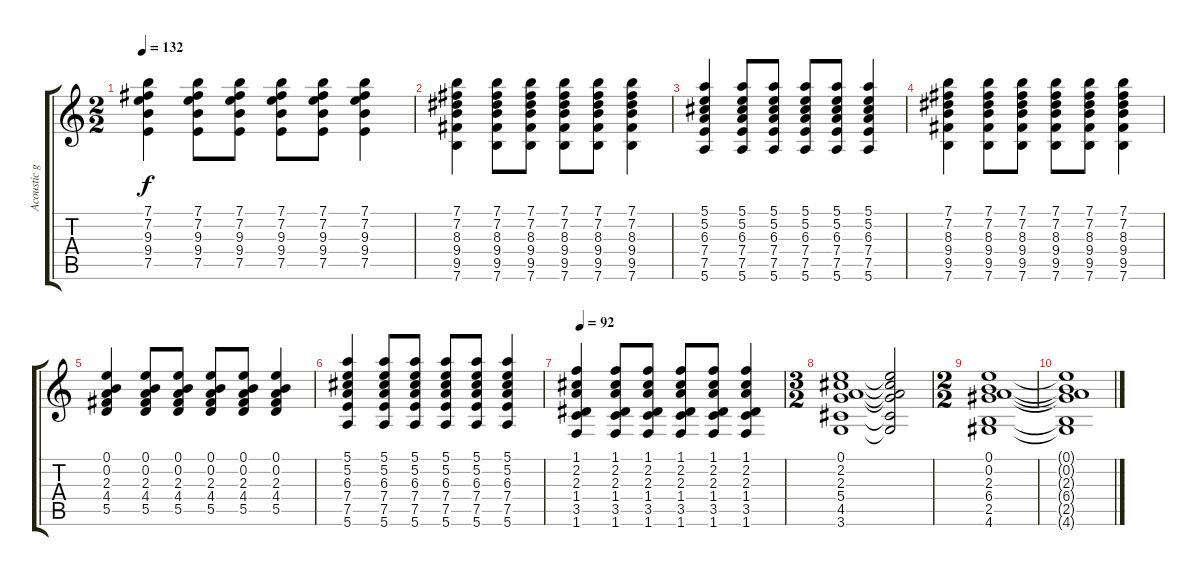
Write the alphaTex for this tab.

\track ("Acoustic guitar/bangs" "Acoustic g") {instrument acousticguitarsteel}
\staff {score tabs}
\tuning (E4 B3 G3 D3 A2 E2) {hide}
\ts (2 2)
\tempo 132
\clef g2
\ks c
(7.1 7.2 9.3 9.4 7.5).4{dy f} (7.1 7.2 9.3 9.4 7.5).8 (7.1 7.2 9.3 9.4 7.5).8 (7.1 7.2 9.3 9.4 7.5).8 (7.1 7.2 9.3 9.4 7.5).8 (7.1 7.2 9.3 9.4 7.5).4 |
(7.1 7.2 8.3 9.4 9.5 7.6).4 (7.1 7.2 8.3 9.4 9.5 7.6).8 (7.1 7.2 8.3 9.4 9.5 7.6).8 (7.1 7.2 8.3 9.4 9.5 7.6).8 (7.1 7.2 8.3 9.4 9.5 7.6).8 (7.1 7.2 8.3 9.4 9.5 7.6).4 |
(5.1 5.2 6.3 7.4 7.5 5.6).4 (5.1 5.2 6.3 7.4 7.5 5.6).8 (5.1 5.2 6.3 7.4 7.5 5.6).8 (5.1 5.2 6.3 7.4 7.5 5.6).8 (5.1 5.2 6.3 7.4 7.5 5.6).8 (5.1 5.2 6.3 7.4 7.5 5.6).4 |
(7.1 7.2 8.3 9.4 9.5 7.6).4 (7.1 7.2 8.3 9.4 9.5 7.6).8 (7.1 7.2 8.3 9.4 9.5 7.6).8 (7.1 7.2 8.3 9.4 9.5 7.6).8 (7.1 7.2 8.3 9.4 9.5 7.6).8 (7.1 7.2 8.3 9.4 9.5 7.6).4 |
(0.1 0.2 2.3 4.4 5.5).4 (0.1 0.2 2.3 4.4 5.5).8 (0.1 0.2 2.3 4.4 5.5).8 (0.1 0.2 2.3 4.4 5.5).8 (0.1 0.2 2.3 4.4 5.5).8 (0.1 0.2 2.3 4.4 5.5).4 |
(5.1 5.2 6.3 7.4 7.5 5.6).4 (5.1 5.2 6.3 7.4 7.5 5.6).8 (5.1 5.2 6.3 7.4 7.5 5.6).8 (5.1 5.2 6.3 7.4 7.5 5.6).8 (5.1 5.2 6.3 7.4 7.5 5.6).8 (5.1 5.2 6.3 7.4 7.5 5.6).4 |
\tempo 92
(1.1 2.2 2.3 1.4 3.5 1.6).4 (1.1 2.2 2.3 1.4 3.5 1.6).8 (1.1 2.2 2.3 1.4 3.5 1.6).8 (1.1 2.2 2.3 1.4 3.5 1.6).8 (1.1 2.2 2.3 1.4 3.5 1.6).8 (1.1 2.2 2.3 1.4 3.5 1.6).4 |
\ts (3 2)
(0.1 2.2 2.3 5.4 4.5 3.6).1 (0.1{t} 2.2{t} 2.3{t} 5.4{t} 4.5{t} 3.6{t}).2 |
\ts (2 2)
(0.1 0.2 2.3 6.4 2.5 4.6).1 |
(0.1{t} 0.2{t} 2.3{t} 6.4{t} 2.5{t} 4.6{t}).1
